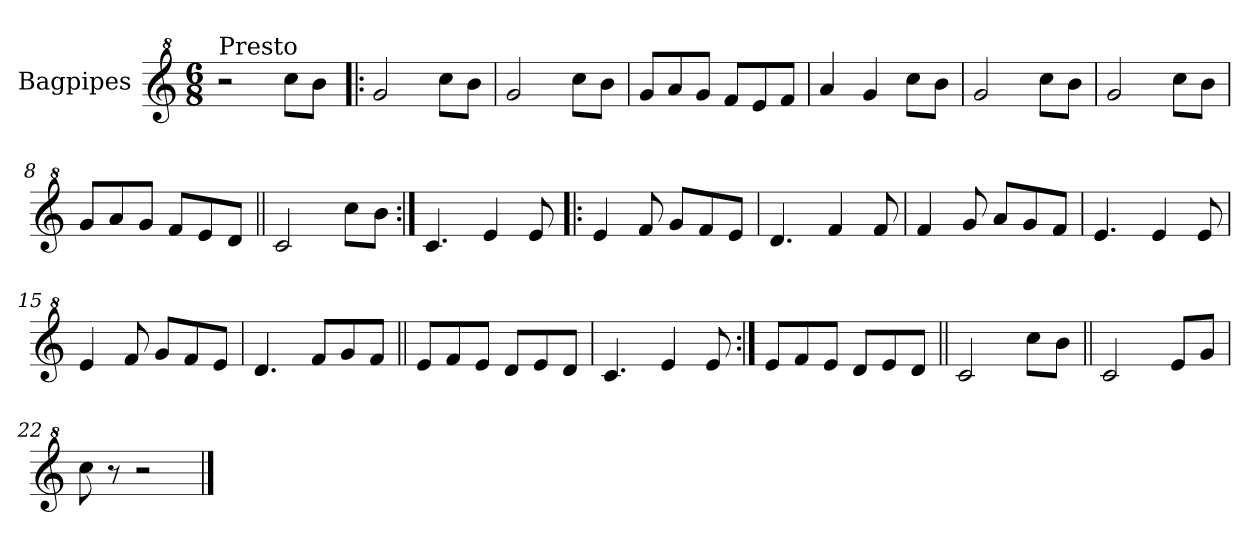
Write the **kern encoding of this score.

**kern
*part1
*staff1
*I"Bagpipes
*I'Bag
*clefG^2
*k[]
*C:
*M6/8
=1
!LO:TX:a:t=Presto
2r
8ccc\L
8bb\J
=2!|:
2gg/
8ccc\L
8bb\J
=3
2gg/
8ccc\L
8bb\J
=4
8gg/L
8aa/
8gg/J
8ff/L
8ee/
8ff/J
=5
4aa/
4gg/
8ccc\L
8bb\J
=6
2gg/
8ccc\L
8bb\J
=7
2gg/
8ccc\L
8bb\J
=8
8gg/L
8aa/
8gg/J
8ff/L
8ee/
8dd/J
=9||
2cc/
8ccc\L
8bb\J
=10:|!
4.cc/
4ee/
8ee/
!!LO:LB:g=z
=11!|:
4ee/
8ff/
8gg/L
8ff/
8ee/J
=12
4.dd/
4ff/
8ff/
=13
4ff/
8gg/
8aa/L
8gg/
8ff/J
=14
4.ee/
4ee/
8ee/
=15
4ee/
8ff/
8gg/L
8ff/
8ee/J
=16
4.dd/
8ff/L
8gg/
8ff/J
=17||
8ee/L
8ff/
8ee/J
8dd/L
8ee/
8dd/J
=18
4.cc/
4ee/
8ee/
!!LO:LB:g=z
=19:|!
8ee/L
8ff/
8ee/J
8dd/L
8ee/
8dd/J
=20||
2cc/
8ccc\L
8bb\J
=21||
2cc/
8ee/L
8gg/J
=22
8ccc\
8r
2r
==
*-
